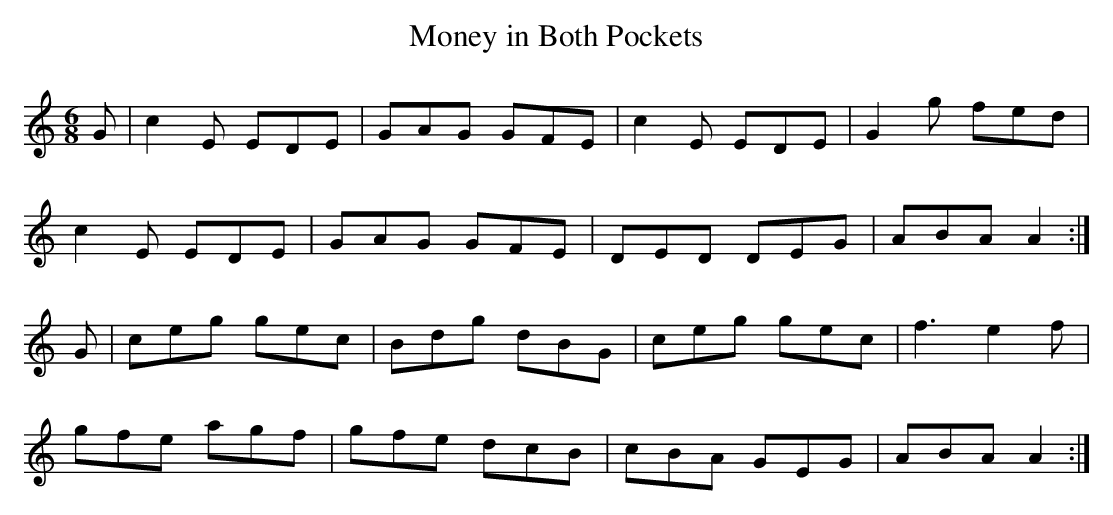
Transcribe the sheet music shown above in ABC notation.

X:1
T: Money in Both Pockets
M:6/8
L:1/8
K:Am
G | c2E EDE | GAG GFE | c2E EDE | G2g fed |
c2E EDE | GAG GFE | DED DEG | ABA A2 :|
G | ceg gec | Bdg dBG | ceg gec | f3 e2f |
gfe agf | gfe dcB | cBA GEG | ABA A2 :|
